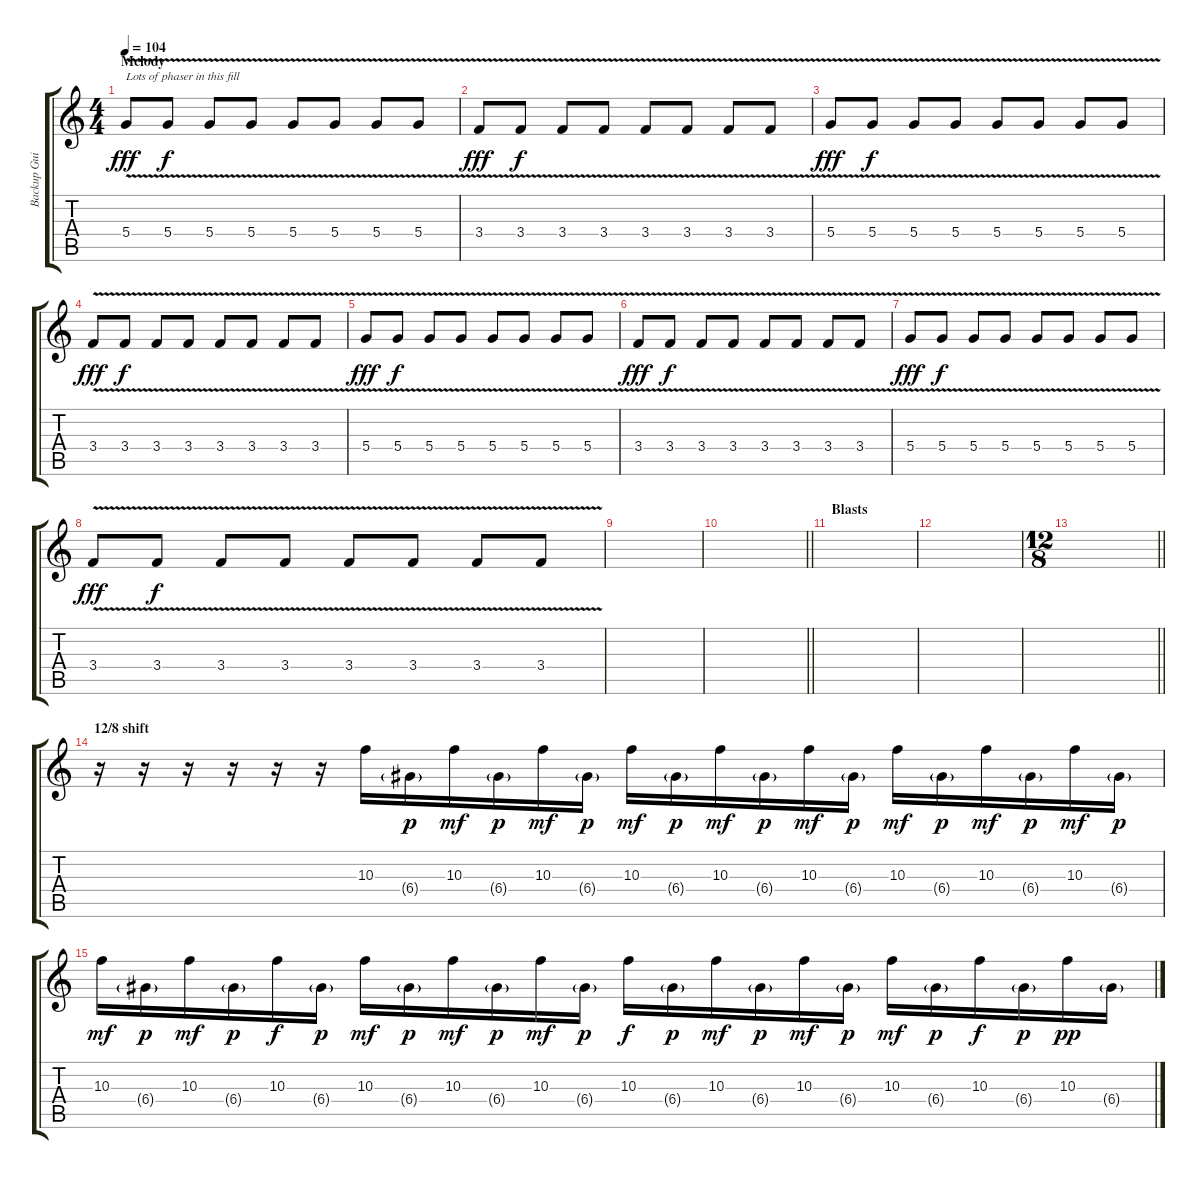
\track ("Backup Guitar" "Backup Gui") {instrument distortionguitar}
\staff {score tabs}
\tuning (E4 B3 G3 D3 A2 E2) {hide}
\ts (4 4)
\section ("" "Melody")
\tempo 104
\clef g2
\ks c
5.4{v}.8{txt "Lots of phaser in this fill" dy fff volume 6 instrument synthbrass1} 5.4{v}.8{dy f} 5.4{v}.8 5.4{v}.8 5.4{v}.8 5.4{v}.8 5.4{v}.8 5.4{v}.8 |
3.4{v}.8{dy fff} 3.4{v}.8{dy f} 3.4{v}.8 3.4{v}.8 3.4{v}.8 3.4{v}.8 3.4{v}.8 3.4{v}.8 |
5.4{v}.8{dy fff} 5.4{v}.8{dy f} 5.4{v}.8 5.4{v}.8 5.4{v}.8 5.4{v}.8 5.4{v}.8 5.4{v}.8 |
3.4{v}.8{dy fff} 3.4{v}.8{dy f} 3.4{v}.8 3.4{v}.8 3.4{v}.8 3.4{v}.8 3.4{v}.8 3.4{v}.8 |
5.4{v}.8{dy fff} 5.4{v}.8{dy f} 5.4{v}.8 5.4{v}.8 5.4{v}.8 5.4{v}.8 5.4{v}.8 5.4{v}.8 |
3.4{v}.8{dy fff} 3.4{v}.8{dy f} 3.4{v}.8 3.4{v}.8 3.4{v}.8 3.4{v}.8 3.4{v}.8 3.4{v}.8 |
5.4{v}.8{dy fff} 5.4{v}.8{dy f} 5.4{v}.8 5.4{v}.8 5.4{v}.8 5.4{v}.8 5.4{v}.8 5.4{v}.8 |
3.4{v}.8{dy fff} 3.4{v}.8{dy f} 3.4{v}.8 3.4{v}.8 3.4{v}.8 3.4{v}.8 3.4{v}.8 3.4{v}.8 |
|
\barLineRight lightlight
|
\section ("" "Blasts")
|
|
\ts (12 8)
\barLineRight lightlight
|
\section ("" "12/8 shift")
r.16{volume 10 instrument distortionguitar} r.16 r.16 r.16 r.16 r.16 10.3.16 6.4{g}.16{dy p} 10.3.16{dy mf} 6.4{g}.16{dy p} 10.3.16{dy mf} 6.4{g}.16{dy p} 10.3.16{dy mf} 6.4{g}.16{dy p} 10.3.16{dy mf} 6.4{g}.16{dy p} 10.3.16{dy mf} 6.4{g}.16{dy p} 10.3.16{dy mf} 6.4{g}.16{dy p} 10.3.16{dy mf} 6.4{g}.16{dy p} 10.3.16{dy mf} 6.4{g}.16{dy p} |
10.3.16{dy mf} 6.4{g}.16{dy p} 10.3.16{dy mf} 6.4{g}.16{dy p} 10.3.16{dy f} 6.4{g}.16{dy p} 10.3.16{dy mf} 6.4{g}.16{dy p} 10.3.16{dy mf} 6.4{g}.16{dy p} 10.3.16{dy mf} 6.4{g}.16{dy p} 10.3.16{dy f} 6.4{g}.16{dy p} 10.3.16{dy mf} 6.4{g}.16{dy p} 10.3.16{dy mf} 6.4{g}.16{dy p} 10.3.16{dy mf} 6.4{g}.16{dy p} 10.3.16{dy f} 6.4{g}.16{dy p} 10.3.16{dy pp} 6.4{g}.16
